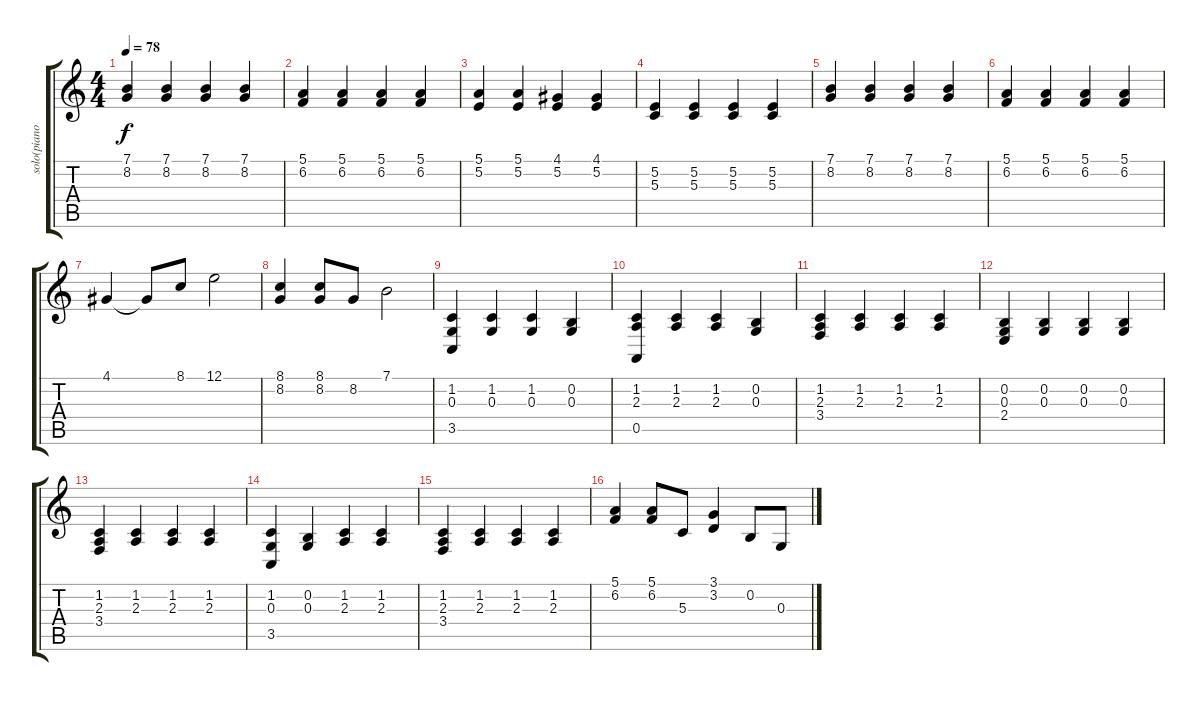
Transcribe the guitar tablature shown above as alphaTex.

\track ("solo(piano)" "solo(piano") {instrument acousticgrandpiano}
\staff {score tabs}
\tuning (E4 B3 G3 D3 A2 E2) {hide}
\ts (4 4)
\tempo 78
\clef g2
\ks c
(7.1 8.2).4{dy f} (7.1 8.2).4 (7.1 8.2).4 (7.1 8.2).4 |
(5.1 6.2).4 (5.1 6.2).4 (5.1 6.2).4 (5.1 6.2).4 |
(5.1 5.2).4 (5.1 5.2).4 (4.1 5.2).4 (4.1 5.2).4 |
(5.2 5.3).4 (5.2 5.3).4 (5.2 5.3).4 (5.2 5.3).4 |
(7.1 8.2).4 (7.1 8.2).4 (7.1 8.2).4 (7.1 8.2).4 |
(5.1 6.2).4 (5.1 6.2).4 (5.1 6.2).4 (5.1 6.2).4 |
4.1.4 4.1{t}.8 8.1.8 12.1.2 |
(8.1 8.2).4 (8.1 8.2).8 8.2.8 7.1.2 |
(1.2 0.3 3.5).4 (1.2 0.3).4 (1.2 0.3).4 (0.2 0.3).4 |
(1.2 2.3 0.5).4 (1.2 2.3).4 (1.2 2.3).4 (0.2 0.3).4 |
(1.2 2.3 3.4).4 (1.2 2.3).4 (1.2 2.3).4 (1.2 2.3).4 |
(0.2 0.3 2.4).4 (0.2 0.3).4 (0.2 0.3).4 (0.2 0.3).4 |
(1.2 2.3 3.4).4 (1.2 2.3).4 (1.2 2.3).4 (1.2 2.3).4 |
(1.2 0.3 3.5).4 (0.2 0.3).4 (1.2 2.3).4 (1.2 2.3).4 |
(1.2 2.3 3.4).4 (1.2 2.3).4 (1.2 2.3).4 (1.2 2.3).4 |
(5.1 6.2).4 (5.1 6.2).8 5.3.8 (3.1 3.2).4 0.2.8 0.3.8
